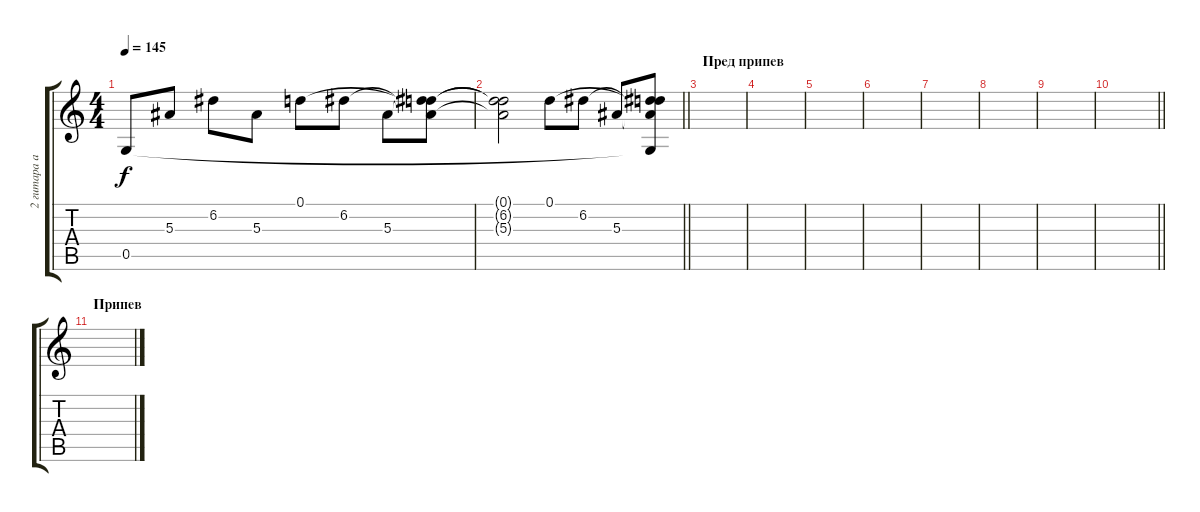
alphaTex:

\track ("2 гитара акустик" "2 гитара а") {instrument electricguitarclean}
\staff {score tabs}
\tuning (D4 A3 F3 C3 G2 C2) {hide}
\ts (4 4)
\tempo 145
\clef g2
\ks c
0.5.8{dy f volume 11 instrument electricguitarclean} 5.3.8 6.2.8 5.3.8 0.1.8 6.2.8 5.3.8 (0.1{t} 6.2{t} 5.3{t}).8 |
\barLineRight lightlight
(0.1{t} 6.2{t} 5.3{t}).2 0.1.8 6.2.8 5.3.8 (0.1{t} 6.2{t} 5.3{t} 0.5{t}).8 |
\section ("" "Пред припев")
|
|
|
|
|
|
|
\barLineRight lightlight
|
\section ("" "Припев")
